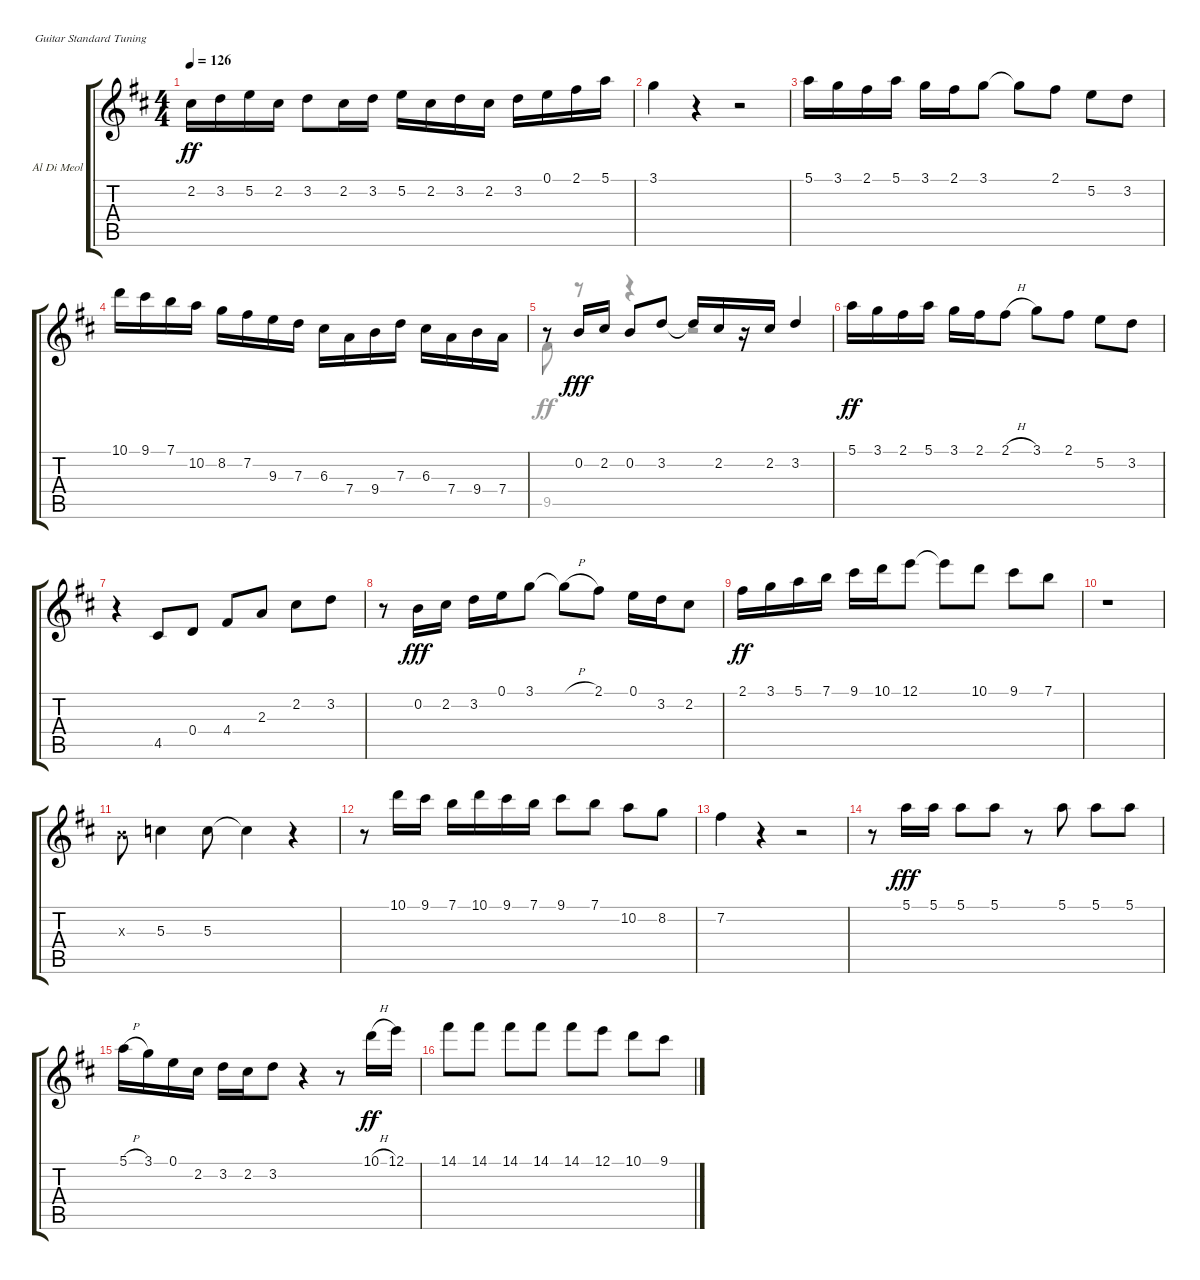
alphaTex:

\bracketExtendMode groupsimilarinstruments
\firstSystemTrackNameOrientation horizontal
\otherSystemsTrackNameOrientation horizontal
\track ("Al Di Meola" "Al Di Meol") {instrument acousticguitarsteel}
\staff {score tabs}
\tuning (E4 B3 G3 D3 A2 E2)
\voice
\ts (4 4)
\tempo 126
\clef g2
\ks d
2.2.16{dy ff} 3.2.16 5.2.16 2.2.16 3.2.8 2.2.16 3.2.16 5.2.16 2.2.16 3.2.16 2.2.16 3.2.16 0.1.16 2.1.16 5.1.16 |
3.1.4 r.4 r.2 |
5.1.16 3.1.16 2.1.16 5.1.16 3.1.16 2.1.16 3.1.8 3.1{t}.8 2.1.8 5.2.8 3.2.8 |
10.1.16 9.1.16 7.1.16 10.2.16 8.2.16 7.2.16 9.3.16 7.3.16 6.3.16 7.4.16 9.4.16 7.3.16 6.3.16 7.4.16 9.4.16 7.4.16 |
r.8 0.2.16{dy fff} 2.2.16 0.2.8 3.2.8 3.2{t}.16 2.2.16 r.16 2.2.16 3.2.4 |
5.1.16{dy ff} 3.1.16 2.1.16 5.1.16 3.1.16 2.1.16 2.1{h}.8 3.1.8 2.1.8 5.2.8 3.2.8 |
r.4 4.5.8 0.4.8 4.4.8 2.3.8 2.2.8 3.2.8 |
r.8 0.2.16{dy fff} 2.2.16 3.2.16 0.1.16 3.1.8 3.1{h t}.8 2.1.8 0.1.16 3.2.16 2.2.8 |
2.1.16{dy ff} 3.1.16 5.1.16 7.1.16 9.1.16 10.1.16 12.1.8 12.1{t}.8 10.1.8 9.1.8 7.1.8 |
r.1 |
4.3{x}.8 5.3.4 5.3.8 5.3{t}.4 r.4 |
r.8 10.1.16 9.1.16 7.1.16 10.1.16 9.1.16 7.1.16 9.1.8 7.1.8 10.2.8 8.2.8 |
7.2.4 r.4 r.2 |
r.8 5.1.16{dy fff} 5.1.16 5.1.8 5.1.8 r.8 5.1.8 5.1.8 5.1.8 |
5.1{h}.16 3.1.16 0.1.16 2.2.16 3.2.16 2.2.16 3.2.8 r.4 r.8 10.1{h}.16{dy ff} 12.1.16 |
14.1.8 14.1.8 14.1.8 14.1.8 14.1.8 12.1.8 10.1.8 9.1.8
\voice
\clef g2
\ottava regular
\simile none
\ks d
|
|
|
|
9.5.8{dy ff} r.8 r.4 r.2 |
|
|
|
|
|
|
|
|
|
|
